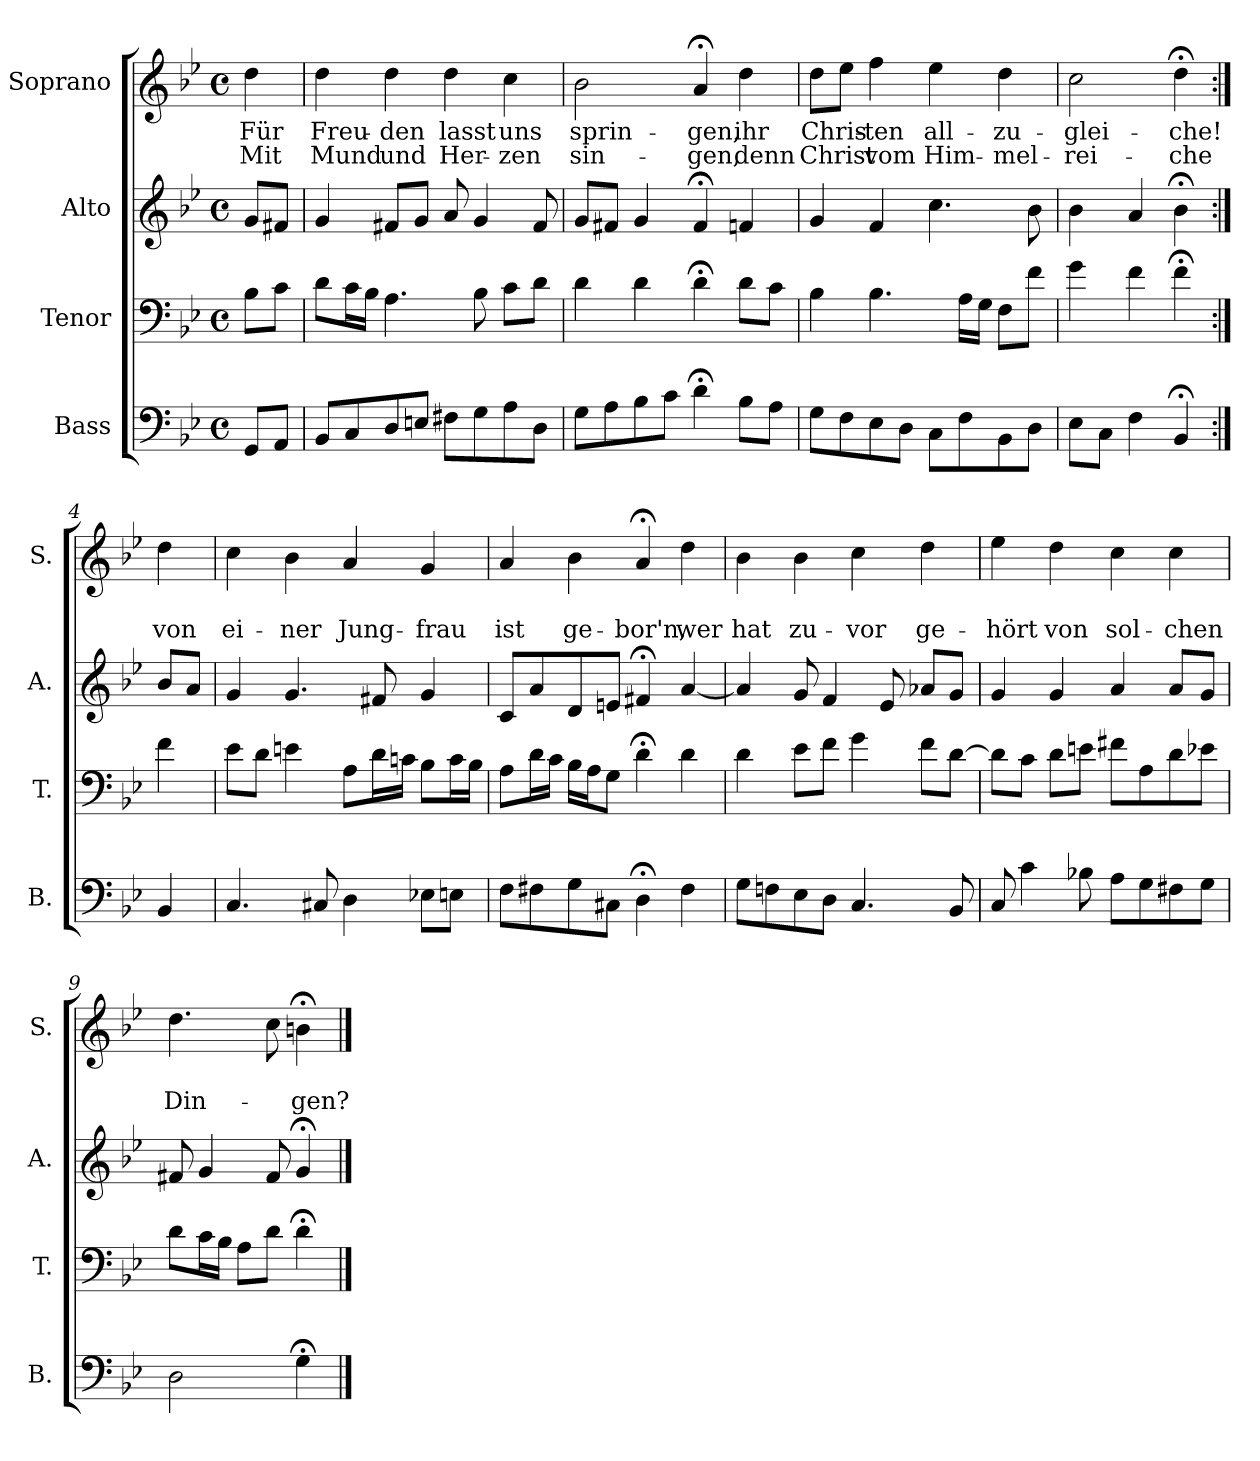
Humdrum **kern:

**kern	**kern	**kern	**kern	**text	**text
*part4	*part3	*part2	*part1	*part1	*part1
*staff4	*staff3	*staff2	*staff1	*staff1	*staff1
*I"Bass	*I"Tenor	*I"Alto	*I"Soprano	*	*
*I'B.	*I'T.	*I'A.	*I'S.	*	*
*clefF4	*clefF4	*clefG2	*clefG2	*	*
*k[b-e-]	*k[b-e-]	*k[b-e-]	*k[b-e-]	*	*
*B-:	*B-:	*B-:	*g:	*	*
*M4/4	*M4/4	*M4/4	*M4/4	*	*
*met(c)	*met(c)	*met(c)	*met(c)	*	*
=	=	=	=	=	=
8GG/L	8B-\L	8g/L	4dd\	Für	Mit
8AA/J	8c\J	8f#X/J	.	.	.
=1	=1	=1	=1	=1	=1
8BB-/L	8d\L	4g/	4dd\	Freu-	Mund
8C/	16c\L	.	.	.	.
.	16B-\JJ	.	.	.	.
8D/	4.A\	8f#X/L	4dd\	-den	und
8En/J	.	8g/J	.	.	.
8F#X\L	.	8a/	4dd\	lasst	Her-
8G\	8B-\	4g/	.	.	.
8A\	8c\L	.	4cc\	uns	-zen
8D\J	8d\J	8f#/	.	.	.
=2	=2	=2	=2	=2	=2
8G\L	4d\	8g/L	2b-\	sprin-	sin-
8A\	.	8f#X/J	.	.	.
8B-\	4d\	4g/	.	.	.
8c\J	.	.	.	.	.
4d;<\	4d;<\	4f#;</	4a;</	-gen,	-gen,
8B-\L	8d\L	4fn/	4dd\	ihr	denn
8A\J	8c\J	.	.	.	.
=3	=3	=3	=3	=3	=3
8G\L	4B-\	4g/	8dd\L	Chris-	Christ
8F\	.	.	8ee-\J	.	.
8E-\	4.B-\	4f/	4ff\	-ten	vom
8D\J	.	.	.	.	.
8C\L	.	4.cc\	4ee-\	all-	Him-
8F\	16A\LL	.	.	.	.
.	16G\JJ	.	.	.	.
8BB-\	8F\L	.	4dd\	-zu-	-mel-
8D\J	8f\J	8b-\	.	.	.
=4	=4	=4	=4	=4	=4
8E-\L	4g\	4b-\	2cc\	-glei-	-rei-
8C\J	.	.	.	.	.
4F\	4f\	4a/	.	.	.
4BB-;</	4f;<\	4b-;<\	4dd;<\	-che!	-che
=4a:|!	=4a:|!	=4a:|!	=4a:|!	=4a:|!	=4a:|!
4BB-/	4f\	8b-/L	4dd\	.	von
.	.	8a/J	.	.	.
!!LO:LB:g=z
=5	=5	=5	=5	=5	=5
4.C/	8e-\L	4g/	4cc\	.	ei-
.	8d\J	.	.	.	.
.	4en\	4.g/	4b-\	.	-ner
8C#X/	.	.	.	.	.
4D\	8A\L	.	4a/	.	Jung-
.	16d\L	8f#X/	.	.	.
.	16cn\JJ	.	.	.	.
8E-X\L	8B-\L	4g/	4g/	.	-frau
8En\J	16c\L	.	.	.	.
.	16B-\JJ	.	.	.	.
=6	=6	=6	=6	=6	=6
8F\L	8A\L	8c/L	4a/	.	ist
8F#X\	16d\L	8a/	.	.	.
.	16c\JJ	.	.	.	.
8G\	16B-\LL	8d/	4b-\	.	ge-
.	16A\J	.	.	.	.
8C#X\J	8G\J	8en/J	.	.	.
4D;<\	4d;<\	4f#X;</	4a;</	.	-bor'n,
4F#\	4d\	[4a/	4dd\	.	wer
=7	=7	=7	=7	=7	=7
8G\L	4d\	4a/]	4b-\	.	hat
8Fn\	.	.	.	.	.
8E-\	8e-\L	8g/	4b-\	.	zu-
8D\J	8f\J	4f/	.	.	.
4.C/	4g\	.	4cc\	.	-vor
.	.	8e-/	.	.	.
.	8f\L	8a-X/L	4dd\	.	ge-
8BB-/	[8d\J	8g/J	.	.	.
=8	=8	=8	=8	=8	=8
8C/	8d\L]	4g/	4ee-\	.	-hört
4c\	8c\J	.	.	.	.
.	8d\L	4g/	4dd\	.	von
8B-X\	8en\J	.	.	.	.
8A\L	8f#X\L	4a/	4cc\	.	sol-
8G\	8A\	.	.	.	.
8F#X\	8d\	8a/L	4cc\	.	-chen
8G\J	8e-X\J	8g/J	.	.	.
=9	=9	=9	=9	=9	=9
2D\	8d\L	8f#X/	4.dd\	.	Din-
.	16c\L	4g/	.	.	.
.	16B-\JJ	.	.	.	.
.	8A\L	.	.	.	.
.	8d\J	8f#/	8cc\	.	.
4G;<\	4d;<\	4g;</	4bn;<\	.	-gen?
==	==	==	==	==	==
*-	*-	*-	*-	*-	*-
